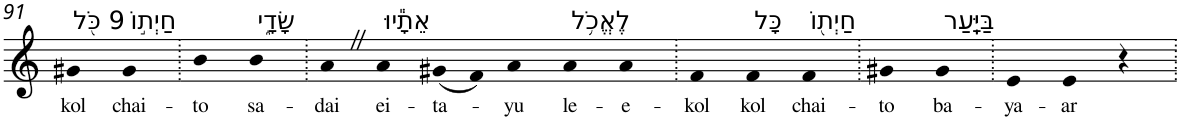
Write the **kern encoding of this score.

**kern	**text
*part1	*part1
*staff1	*staff1
*I"Piano	*
*I'Pno	*
!!LO:PB:g=z
*clefG2	*
*k[]	*
=91	=91
!LO:TX:a:t=9 כֹּ֖ל	!
!	!LO:LY:b
4g#X	kol
!LO:TX:a:t=חַיְת֣וֹ	!
!	!LO:LY:b
4g#	chai-
=92.	=92.
!	!LO:LY:b
4b	-to
!LO:TX:a:t=שָׂדָ֑י	!
!	!LO:LY:b
4b	sa-
=93.	=93.
!	!LO:LY:b
4aZ	-dai
!LO:TX:a:t=אֵתָ֕יוּ	!
!	!LO:LY:b
4a	ei-
!	!LO:LY:b
(8g#X	-ta-
8f)	.
!	!LO:LY:b
4a	-yu
!LO:TX:a:t=לֶאֱכֹ֥ל	!
!	!LO:LY:b
4a	le-
!	!LO:LY:b
4a	-e-
=94.	=94.
!	!LO:LY:b
4f	-kol
!LO:TX:a:t=כָּל	!
!	!LO:LY:b
4f	kol
!LO:TX:a:t=חַיְת֖וֹ	!
!	!LO:LY:b
4f	chai-
=95.	=95.
!	!LO:LY:b
4g#X	-to
!LO:TX:a:t=בַּיָּֽעַר	!
!	!LO:LY:b
4g#	ba-
=96.	=96.
!	!LO:LY:b
4e	-ya-
!	!LO:LY:b
4e	-ar
4r	.
=.	=.
*-	*-
